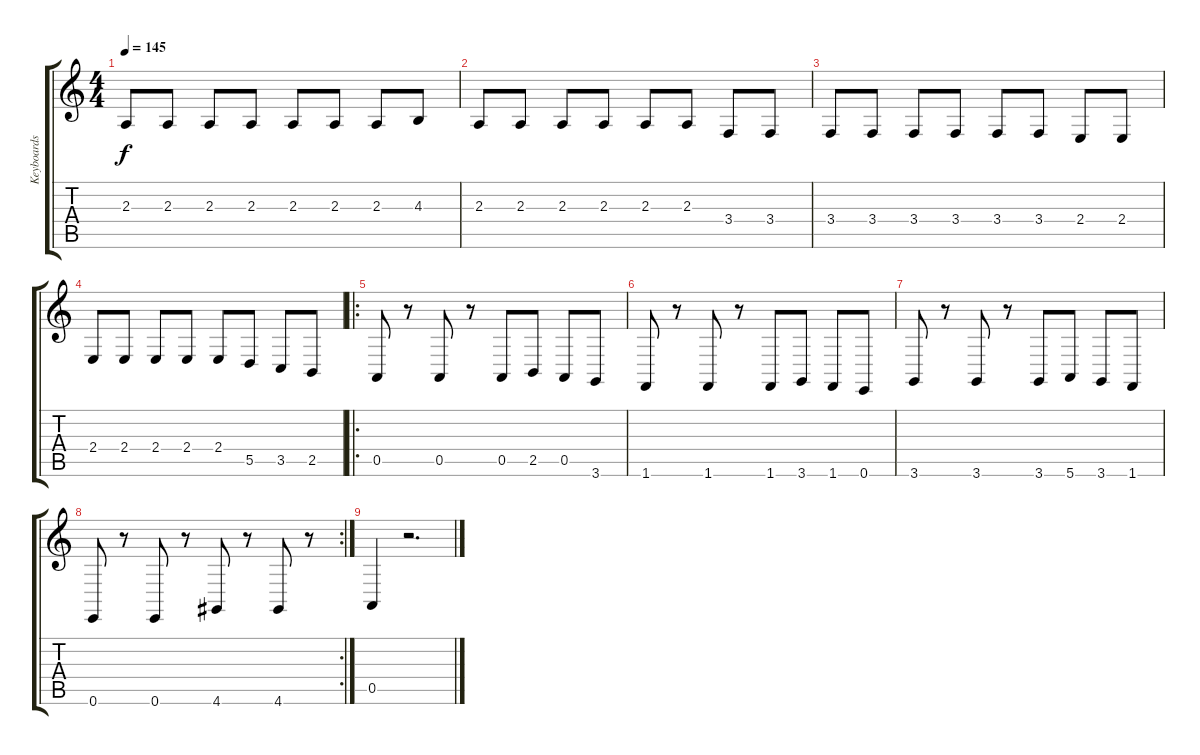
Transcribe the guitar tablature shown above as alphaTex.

\track ("Keyboards" "Keyboards") {instrument stringensemble1}
\staff {score tabs}
\tuning (E4 B3 G3 D3 A2 E2) {hide}
\ts (4 4)
\tempo 145
\clef g2
\ks c
2.3.8{dy f instrument stringensemble1} 2.3.8 2.3.8 2.3.8 2.3.8 2.3.8 2.3.8 4.3.8 |
2.3.8 2.3.8 2.3.8 2.3.8 2.3.8 2.3.8 3.4.8 3.4.8 |
3.4.8 3.4.8 3.4.8 3.4.8 3.4.8 3.4.8 2.4.8 2.4.8 |
2.4.8 2.4.8 2.4.8 2.4.8 2.4.8 5.5.8 3.5.8 2.5.8 |
\ro
0.5.8 r.8 0.5.8 r.8 0.5.8 2.5.8 0.5.8 3.6.8 |
1.6.8 r.8 1.6.8 r.8 1.6.8 3.6.8 1.6.8 0.6.8 |
3.6.8 r.8 3.6.8 r.8 3.6.8 5.6.8 3.6.8 1.6.8 |
\rc 2
0.6.8 r.8 0.6.8 r.8 4.6.8 r.8 4.6.8 r.8 |
0.5.4 r.2{d}
